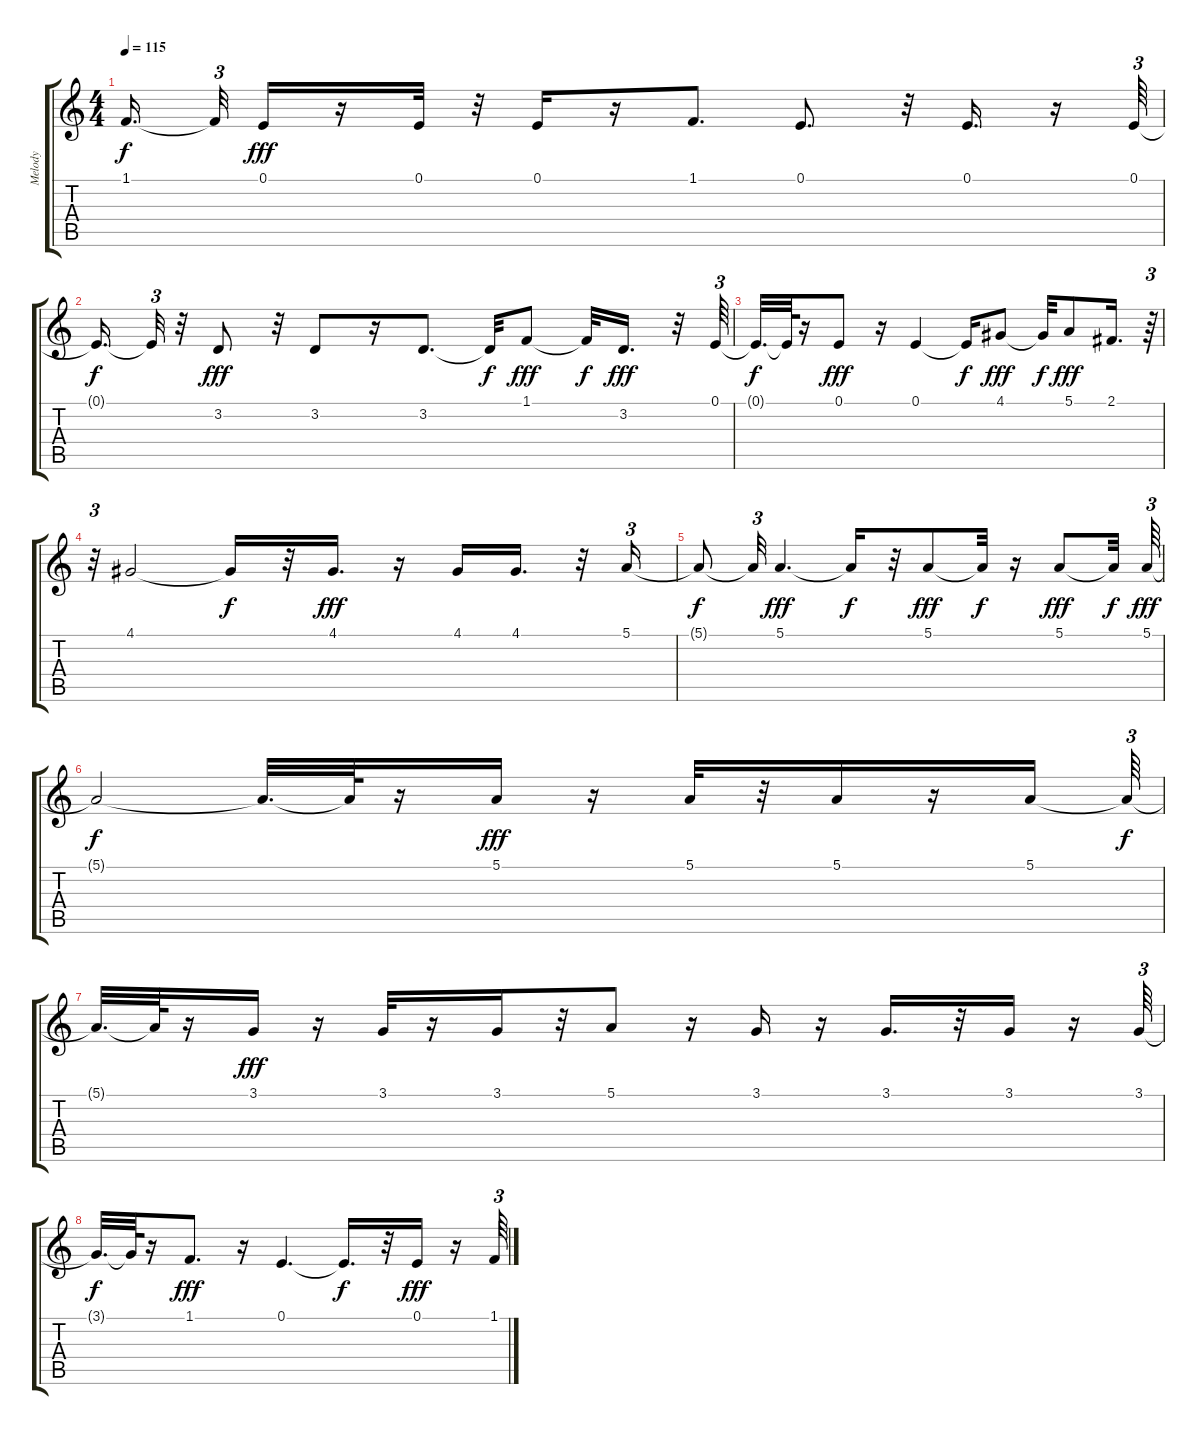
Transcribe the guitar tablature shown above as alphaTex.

\track ("Melody" "Melody") {instrument altosax}
\staff {score tabs}
\tuning (E4 B3 G3 D3 A2 E2) {hide}
\ts (4 4)
\tempo 115
\clef g2
\ks c
1.1{t}.16{d dy f beam splitsecondary} 1.1{t}.32{tu (3 2)} 0.1.16{dy fff} r.16 0.1.32 r.32 0.1.16 r.16 1.1.8{d} 0.1.8{d} r.32 0.1.16{d} r.16 0.1.64{tu (3 2)} |
0.1{t}.16{d dy f} 0.1{t}.32{tu (3 2)} r.32 3.2.8{dy fff} r.32 3.2.8 r.16 3.2.8{d} 3.2{t}.32{dy f} 1.1.8{dy fff} 1.1{t}.32{dy f} 3.2.16{d dy fff} r.32 0.1.64{tu (3 2)} |
0.1{t}.32{d dy f} 0.1{t}.64 r.16 0.1.8{dy fff} r.16 0.1.4 0.1{t}.16{dy f} 4.1.8{dy fff} 4.1{t}.32{dy f} 5.1.8{dy fff} 2.1.16{d} r.64{tu (3 2)} |
r.32{tu (3 2)} 4.1.2 4.1{t}.16{dy f} r.32 4.1.16{d dy fff} r.16 4.1.16 4.1.16{d} r.32 5.1.16{tu (3 2)} |
5.1{t}.8{dy f} 5.1{t}.32{tu (3 2)} 5.1.4{d dy fff} 5.1{t}.16{dy f} r.32 5.1.8{dy fff} 5.1{t}.32{dy f} r.16 5.1.8{dy fff} 5.1{t}.32{dy f} 5.1.64{tu (3 2) dy fff} |
5.1{t}.2{dy f} 5.1{t}.32{d} 5.1{t}.64 r.16 5.1.16{dy fff} r.16 5.1.32 r.32 5.1.16 r.16 5.1.16 5.1{t}.64{tu (3 2) dy f} |
5.1{t}.32{d} 5.1{t}.64 r.16 3.1.16{dy fff} r.16 3.1.32 r.16 3.1.16 r.32 5.1.8 r.16 3.1.16 r.16 3.1.16{d} r.32 3.1.16 r.16 3.1.64{tu (3 2)} |
3.1{t}.32{d dy f} 3.1{t}.64 r.16 1.1.8{d dy fff} r.16 0.1.4{d} 0.1{t}.16{d dy f} r.32 0.1.16{dy fff} r.16 1.1.64{tu (3 2)}
